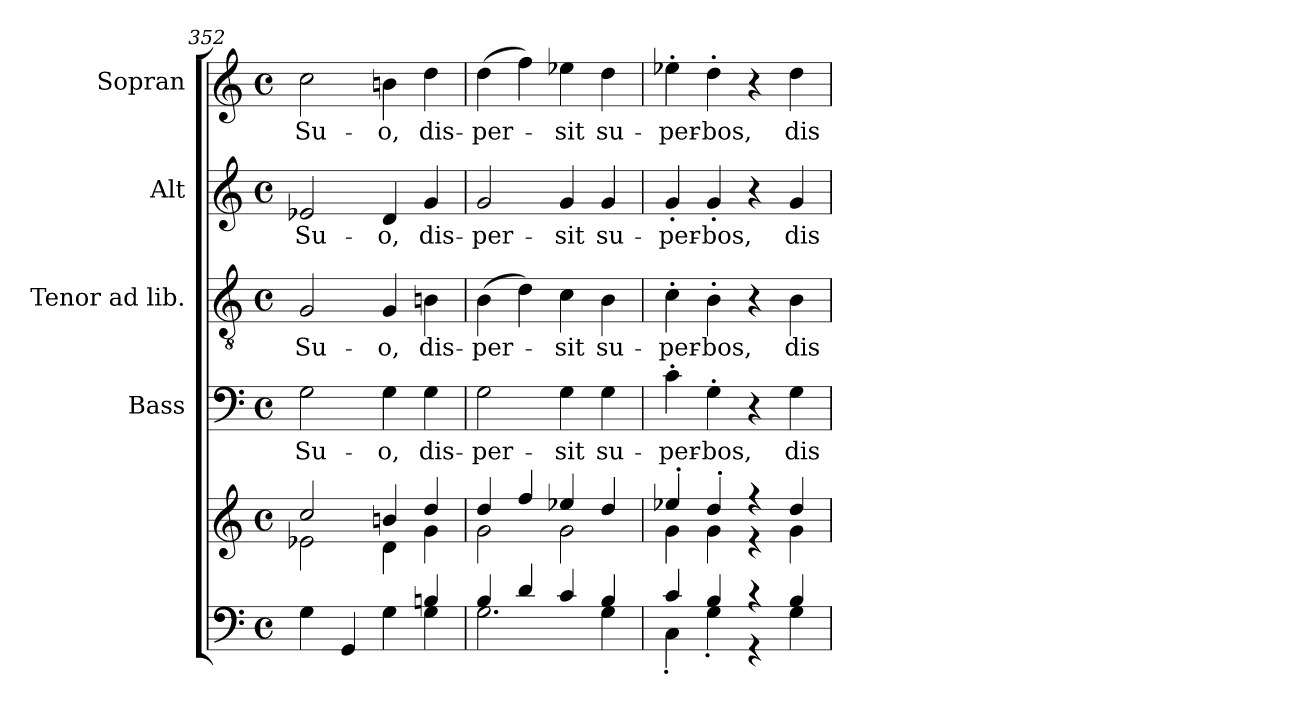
**kern	**kern	**kern	**text	**kern	**text	**kern	**text	**kern	**text
*part5	*part5	*part4	*part4	*part3	*part3	*part2	*part2	*part1	*part1
*staff6	*staff5	*staff4	*staff4	*staff3	*staff3	*staff2	*staff2	*staff1	*staff1
*	*	*I"Bass	*	*I"Tenor ad lib.	*	*I"Alt	*	*I"Sopran	*
*	*	*I'B.	*	*I'T.	*	*I'A.	*	*I'S.	*
*clefF4	*clefG2	*clefF4	*	*clefGv2	*	*clefG2	*	*clefG2	*
*k[]	*k[]	*k[]	*	*k[]	*	*k[]	*	*k[]	*
*C:	*C:	*C:	*	*C:	*	*C:	*	*C:	*
*M4/4	*M4/4	*M4/4	*	*M4/4	*	*M4/4	*	*M4/4	*
*met(c)	*met(c)	*met(c)	*	*met(c)	*	*met(c)	*	*met(c)	*
=352	=352	=352	=352	=352	=352	=352	=352	=352	=352
*^	*^	*	*	*	*	*	*	*	*
!	!	!	!	!	!LO:LY:b	!	!LO:LY:b	!	!LO:LY:b	!	!LO:LY:b
2.ryy	4G\	2cc/	2e-X\	2G\	Su-	2G/	Su-	2e-X/	Su-	2cc\	Su-
.	4GG/	.	.	.	.	.	.	.	.	.	.
!	!	!	!	!	!LO:LY:b	!	!LO:LY:b	!	!LO:LY:b	!	!LO:LY:b
.	4G\	4bn/	4d\	4G\	-o,	4G/	-o,	4d/	-o,	4bn\	-o,
!	!	!	!	!	!LO:LY:b	!	!LO:LY:b	!	!LO:LY:b	!	!LO:LY:b
4Bn/	4G\	4dd/	4g\	4G\	dis-	4Bn\	dis-	4g/	dis-	4dd\	dis-
=353	=353	=353	=353	=353	=353	=353	=353	=353	=353	=353	=353
!	!	!	!	!	!LO:LY:b	!	!LO:LY:b	!	!LO:LY:b	!	!LO:LY:b
4B/	2.G\	4dd/	2g\	2G\	-per-	(>4B\	-per-	2g/	-per-	(>4dd\	-per-
4d/	.	4ff/	.	.	.	4d\)	.	.	.	4ff\)	.
!	!	!	!	!	!LO:LY:b	!	!LO:LY:b	!	!LO:LY:b	!	!LO:LY:b
4c/	.	4ee-X/	2g\	4G\	-sit	4c\	-sit	4g/	-sit	4ee-X\	-sit
!	!	!	!	!	!LO:LY:b	!	!LO:LY:b	!	!LO:LY:b	!	!LO:LY:b
4B/	4G\	4dd/	.	4G\	su-	4B\	su-	4g/	su-	4dd\	su-
=354	=354	=354	=354	=354	=354	=354	=354	=354	=354	=354	=354
!	!	!	!	!	!LO:LY:b	!	!LO:LY:b	!	!LO:LY:b	!	!LO:LY:b
4c/	4C'<\	4ee-X'>/	4g\	4c'>\	-per-	4c'>\	-per-	4g'</	-per-	4ee-X'>\	-per-
!	!	!	!	!	!LO:LY:b	!	!LO:LY:b	!	!LO:LY:b	!	!LO:LY:b
4B/	4G'<\	4dd'>/	4g\	4G'>\	-bos,	4B'>\	-bos,	4g'</	-bos,	4dd'>\	-bos,
4r	4r	4r	4r	4r	.	4r	.	4r	.	4r	.
!	!	!	!	!	!LO:LY:b	!	!LO:LY:b	!	!LO:LY:b	!	!LO:LY:b
4B/	4G\	4dd/	4g\	4G\	dis-	4B\	dis-	4g/	dis-	4dd\	dis-
*v	*v	*	*	*	*	*	*	*	*	*	*
*	*v	*v	*	*	*	*	*	*	*	*
=	=	=	=	=	=	=	=	=	=
*-	*-	*-	*-	*-	*-	*-	*-	*-	*-
